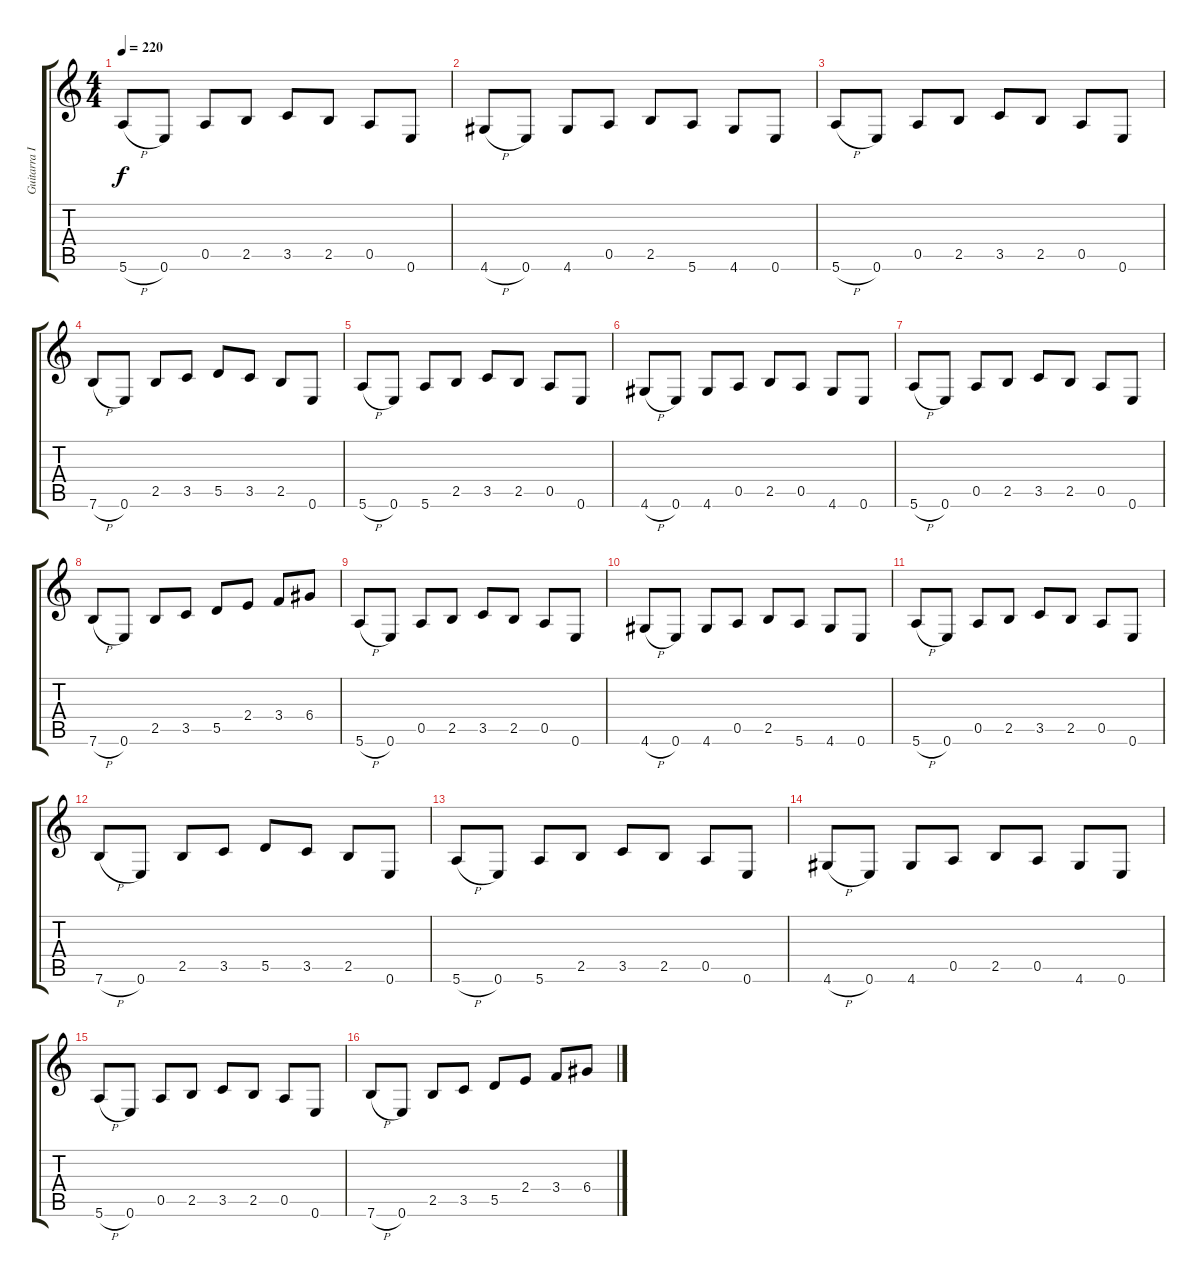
\track ("Guitarra I (Ritmo)" "Guitarra I") {instrument overdrivenguitar}
\staff {score tabs}
\tuning (E4 B3 G3 D3 A2 E2) {hide}
\ts (4 4)
\tempo 220
\clef g2
\ks c
5.6{h}.8{dy f instrument overdrivenguitar} 0.6.8 0.5.8 2.5.8 3.5.8 2.5.8 0.5.8 0.6.8 |
4.6{h}.8 0.6.8 4.6.8 0.5.8 2.5.8 5.6.8 4.6.8 0.6.8 |
5.6{h}.8 0.6.8 0.5.8 2.5.8 3.5.8 2.5.8 0.5.8 0.6.8 |
7.6{h}.8 0.6.8 2.5.8 3.5.8 5.5.8 3.5.8 2.5.8 0.6.8 |
5.6{h}.8 0.6.8 5.6.8 2.5.8 3.5.8 2.5.8 0.5.8 0.6.8 |
4.6{h}.8 0.6.8 4.6.8 0.5.8 2.5.8 0.5.8 4.6.8 0.6.8 |
5.6{h}.8 0.6.8 0.5.8 2.5.8 3.5.8 2.5.8 0.5.8 0.6.8 |
7.6{h}.8 0.6.8 2.5.8 3.5.8 5.5.8 2.4.8 3.4.8 6.4.8 |
5.6{h}.8 0.6.8 0.5.8 2.5.8 3.5.8 2.5.8 0.5.8 0.6.8 |
4.6{h}.8 0.6.8 4.6.8 0.5.8 2.5.8 5.6.8 4.6.8 0.6.8 |
5.6{h}.8 0.6.8 0.5.8 2.5.8 3.5.8 2.5.8 0.5.8 0.6.8 |
7.6{h}.8 0.6.8 2.5.8 3.5.8 5.5.8 3.5.8 2.5.8 0.6.8 |
5.6{h}.8 0.6.8 5.6.8 2.5.8 3.5.8 2.5.8 0.5.8 0.6.8 |
4.6{h}.8 0.6.8 4.6.8 0.5.8 2.5.8 0.5.8 4.6.8 0.6.8 |
5.6{h}.8 0.6.8 0.5.8 2.5.8 3.5.8 2.5.8 0.5.8 0.6.8 |
7.6{h}.8 0.6.8 2.5.8 3.5.8 5.5.8 2.4.8 3.4.8 6.4.8
